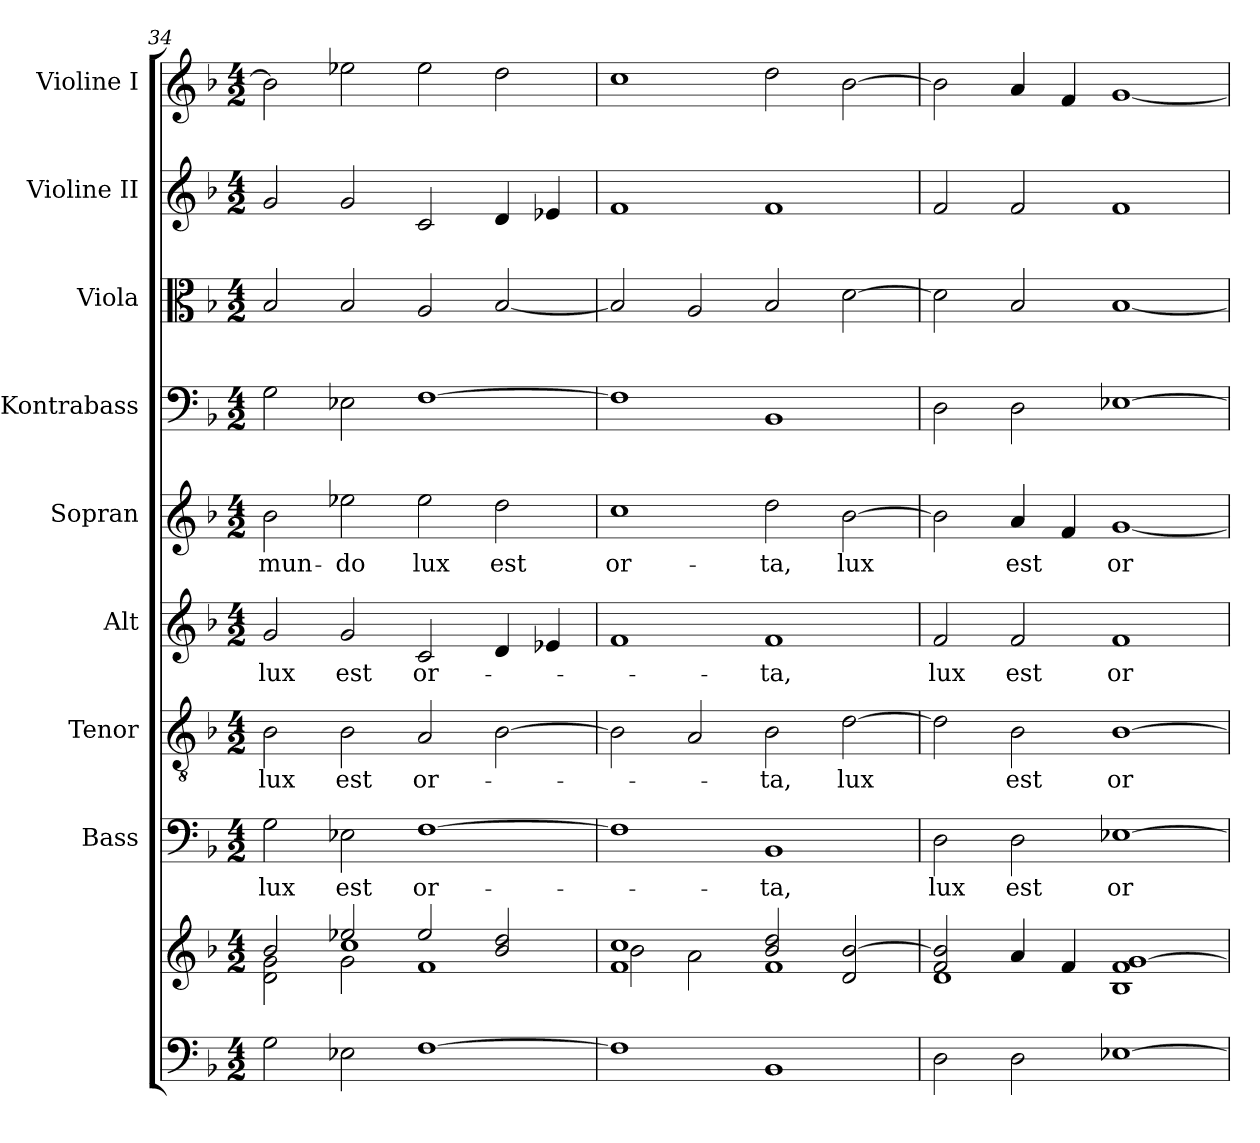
**kern	**kern	**kern	**text	**kern	**text	**kern	**text	**kern	**text	**kern	**kern	**kern	**kern
*part9	*part9	*part8	*part8	*part7	*part7	*part6	*part6	*part5	*part5	*part4	*part3	*part2	*part1
*staff10	*staff9	*staff8	*staff8	*staff7	*staff7	*staff6	*staff6	*staff5	*staff5	*staff4	*staff3	*staff2	*staff1
*	*	*I"Bass	*	*I"Tenor	*	*I"Alt	*	*I"Sopran	*	*I"Kontrabass	*I"Viola	*I"Violine II	*I"Violine I
*	*	*I'B.	*	*I'T.	*	*I'A.	*	*I'S.	*	*I'Kb.	*I'Vla.	*I'Vl. II	*I'Vl. I
!!LO:PB:g=z
*clefF4	*clefG2	*clefF4	*	*clefGv2	*	*clefG2	*	*clefG2	*	*clefF4	*clefC3	*clefG2	*clefG2
*	*	*	*	*	*	*	*	*	*	*ITrd7c12	*	*	*
*k[b-]	*k[b-]	*k[b-]	*	*k[b-]	*	*k[b-]	*	*k[b-]	*	*k[b-]	*k[b-]	*k[b-]	*k[b-]
*F:	*F:	*F:	*	*F:	*	*F:	*	*F:	*	*F:	*F:	*F:	*F:
*M4/2	*M4/2	*M4/2	*	*M4/2	*	*M4/2	*	*M4/2	*	*M4/2	*M4/2	*M4/2	*M4/2
=34	=34	=34	=34	=34	=34	=34	=34	=34	=34	=34	=34	=34	=34
*	*^	*	*	*	*	*	*	*	*	*	*	*	*
*	*	*^	*	*	*	*	*	*	*	*	*	*	*	*
!	!	!	!	!	!LO:LY:b	!	!LO:LY:b	!	!LO:LY:b	!	!LO:LY:b	!	!	!	!
2G\	2b-/	2d\ 2g\	2ryy	2G\	lux	2B-\	lux	2g/	lux	2b-\	mun-	2GG\	2B-/	2g/	2b-\]
!	!	!	!	!	!LO:LY:b	!	!LO:LY:b	!	!LO:LY:b	!	!LO:LY:b	!	!	!	!
2E-X\	2ee-X/	2g\	1cc	2E-X\	est	2B-\	est	2g/	est	2ee-X\	-do	2EE-X\	2B-/	2g/	2ee-X\
!	!	!	!	!	!LO:LY:b	!	!LO:LY:b	!	!LO:LY:b	!	!LO:LY:b	!	!	!	!
[1F	2ee-/	1f	.	[1F	or-	2A/	or-	2c/	or-	2ee-\	lux	[1FF	2A/	2c/	2ee-\
!	!	!	!	!	!	!	!	!	!	!	!LO:LY:b	!	!	!	!
.	2b-/ 2dd/	.	2ryy	.	.	[2B-\	.	4d/	.	2dd\	est	.	[2B-/	4d/	2dd\
.	.	.	.	.	.	.	.	4e-X/	.	.	.	.	.	4e-X/	.
*	*	*v	*v	*	*	*	*	*	*	*	*	*	*	*	*
=35	=35	=35	=35	=35	=35	=35	=35	=35	=35	=35	=35	=35	=35	=35
!	!	!	!	!	!	!	!	!	!	!LO:LY:b	!	!	!	!
1F]	1f 1cc	2b-\	1F]	.	2B-\]	.	1f	.	1cc	or-	1FF]	2B-/]	1f	1cc
.	.	2a\	.	.	2A/	.	.	.	.	.	.	2A/	.	.
!	!	!	!	!LO:LY:b	!	!LO:LY:b	!	!LO:LY:b	!	!LO:LY:b	!	!	!	!
1BB-	2b-/ 2dd/	1f	1BB-	-ta,	2B-\	-ta,	1f	-ta,	2dd\	-ta,	1BBB-	2B-/	1f	2dd\
!	!	!	!	!	!	!LO:LY:b	!	!	!	!LO:LY:b	!	!	!	!
.	2d/ [>2b-/	.	.	.	[2d\	lux	.	.	[2b-\	lux	.	[2d\	.	[2b-\
=36	=36	=36	=36	=36	=36	=36	=36	=36	=36	=36	=36	=36	=36	=36
!	!	!	!	!LO:LY:b	!	!	!	!LO:LY:b	!	!	!	!	!	!
2D\	2f/ 2b-/]	1d	2D\	lux	2d\]	.	2f/	lux	2b-\]	.	2DD\	2d\]	2f/	2b-\]
!	!	!	!	!LO:LY:b	!	!LO:LY:b	!	!LO:LY:b	!	!LO:LY:b	!	!	!	!
2D\	4a/	.	2D\	est	2B-\	est	2f/	est	4a/	est	2DD\	2B-/	2f/	4a/
.	4f/	.	.	.	.	.	.	.	4f/	.	.	.	.	4f/
!	!	!	!	!LO:LY:b	!	!LO:LY:b	!	!LO:LY:b	!	!LO:LY:b	!	!	!	!
[1E-X	1f [>1g	1B-	[1E-X	or-	[1B-	or-	1f	or-	[1g	or-	[1EE-X	[1B-	1f	[1g
*	*v	*v	*	*	*	*	*	*	*	*	*	*	*	*
=	=	=	=	=	=	=	=	=	=	=	=	=	=
*-	*-	*-	*-	*-	*-	*-	*-	*-	*-	*-	*-	*-	*-
